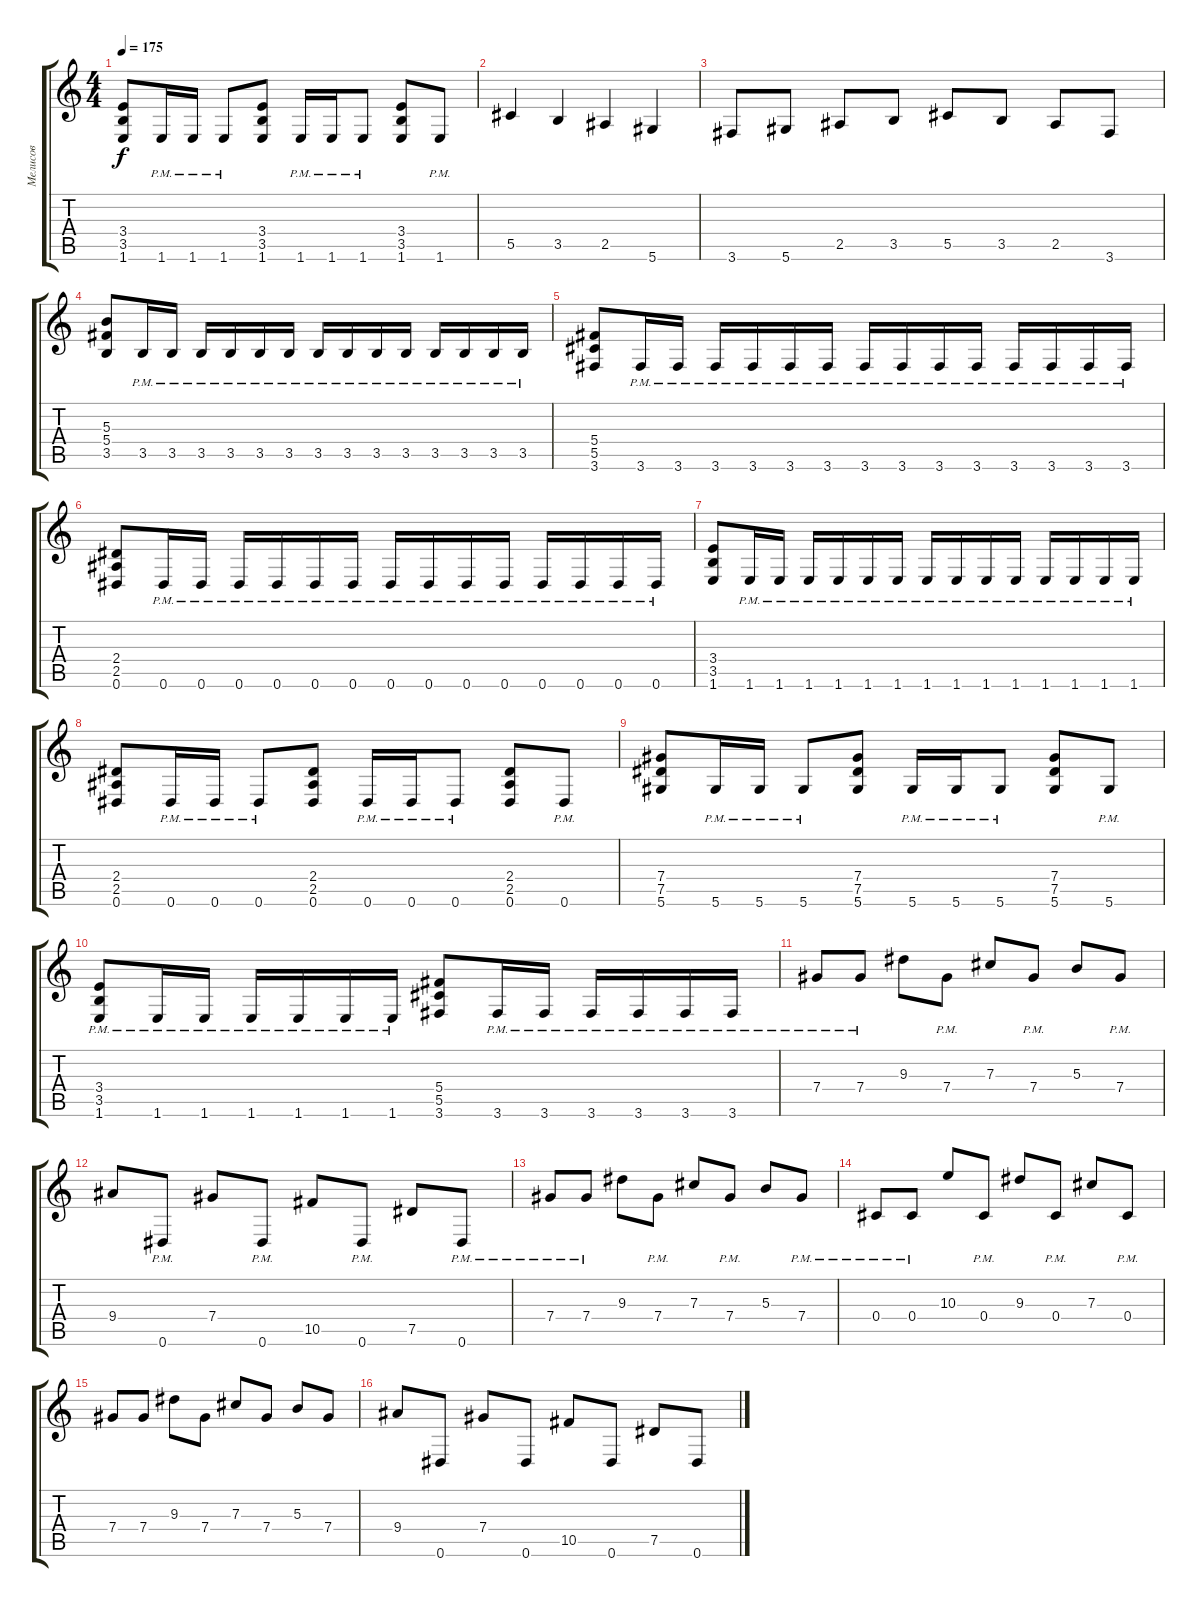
\track ("Мелисов" "Мелисов") {instrument distortionguitar}
\staff {score tabs}
\tuning (Eb4 Bb3 Gb3 Db3 Ab2 Eb2) {hide}
\ts (4 4)
\tempo 175
\clef g2
\ks c
(3.4 3.5 1.6).8{dy f} 1.6{pm}.16 1.6{pm}.16 1.6{pm}.8 (3.4 3.5 1.6).8 1.6{pm}.16 1.6{pm}.16 1.6{pm}.8 (3.4 3.5 1.6).8 1.6{pm}.8 |
5.5.4 3.5.4 2.5.4 5.6.4 |
3.6.8 5.6.8 2.5.8 3.5.8 5.5.8 3.5.8 2.5.8 3.6.8 |
(5.3 5.4 3.5).8 3.5{pm}.16 3.5{pm}.16 3.5{pm}.16 3.5{pm}.16 3.5{pm}.16 3.5{pm}.16 3.5{pm}.16 3.5{pm}.16 3.5{pm}.16 3.5{pm}.16 3.5{pm}.16 3.5{pm}.16 3.5{pm}.16 3.5{pm}.16 |
(5.4 5.5 3.6).8 3.6{pm}.16 3.6{pm}.16 3.6{pm}.16 3.6{pm}.16 3.6{pm}.16 3.6{pm}.16 3.6{pm}.16 3.6{pm}.16 3.6{pm}.16 3.6{pm}.16 3.6{pm}.16 3.6{pm}.16 3.6{pm}.16 3.6{pm}.16 |
(2.4 2.5 0.6).8 0.6{pm}.16 0.6{pm}.16 0.6{pm}.16 0.6{pm}.16 0.6{pm}.16 0.6{pm}.16 0.6{pm}.16 0.6{pm}.16 0.6{pm}.16 0.6{pm}.16 0.6{pm}.16 0.6{pm}.16 0.6{pm}.16 0.6{pm}.16 |
(3.4 3.5 1.6).8 1.6{pm}.16 1.6{pm}.16 1.6{pm}.16 1.6{pm}.16 1.6{pm}.16 1.6{pm}.16 1.6{pm}.16 1.6{pm}.16 1.6{pm}.16 1.6{pm}.16 1.6{pm}.16 1.6{pm}.16 1.6{pm}.16 1.6{pm}.16 |
(2.4 2.5 0.6).8 0.6{pm}.16 0.6{pm}.16 0.6{pm}.8 (2.4 2.5 0.6).8 0.6{pm}.16 0.6{pm}.16 0.6{pm}.8 (2.4 2.5 0.6).8 0.6{pm}.8 |
(7.4 7.5 5.6).8 5.6{pm}.16 5.6{pm}.16 5.6{pm}.8 (7.4 7.5 5.6).8 5.6{pm}.16 5.6{pm}.16 5.6{pm}.8 (7.4 7.5 5.6).8 5.6{pm}.8 |
(3.4{pm} 3.5{pm} 1.6{pm}).8 1.6{pm}.16 1.6{pm}.16 1.6{pm}.16 1.6{pm}.16 1.6{pm}.16 1.6{pm}.16 (5.4 5.5 3.6).8 3.6{pm}.16 3.6{pm}.16 3.6{pm}.16 3.6{pm}.16 3.6{pm}.16 3.6{pm}.16 |
7.4{pm}.8 7.4{pm}.8 9.3.8 7.4{pm}.8 7.3.8 7.4{pm}.8 5.3.8 7.4{pm}.8 |
9.4.8 0.6{pm}.8 7.4.8 0.6{pm}.8 10.5.8 0.6{pm}.8 7.5.8 0.6{pm}.8 |
7.4{pm}.8 7.4{pm}.8 9.3.8 7.4{pm}.8 7.3.8 7.4{pm}.8 5.3.8 7.4{pm}.8 |
0.4{pm}.8 0.4{pm}.8 10.3.8 0.4{pm}.8 9.3.8 0.4{pm}.8 7.3.8 0.4{pm}.8 |
7.4.8 7.4.8 9.3.8 7.4.8 7.3.8 7.4.8 5.3.8 7.4.8 |
9.4.8 0.6.8 7.4.8 0.6.8 10.5.8 0.6.8 7.5.8 0.6.8
